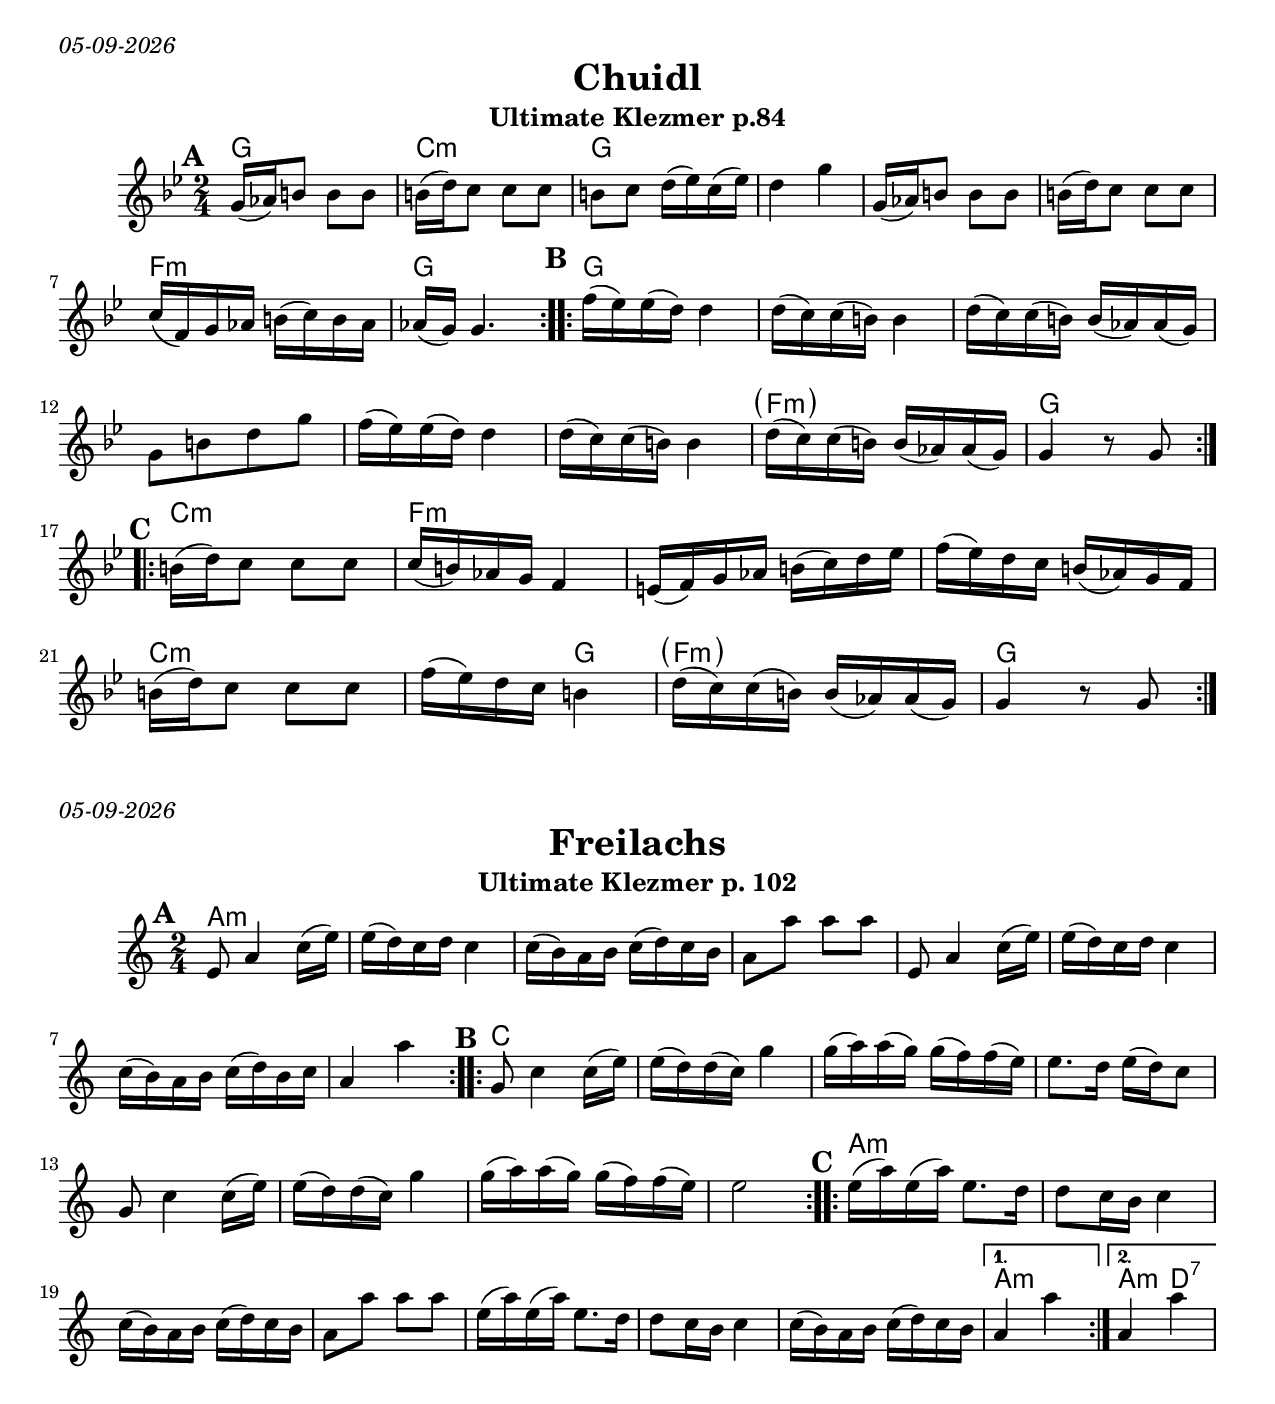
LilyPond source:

\version "2.18.0"
\paper {
  print-all-headers = ##t
  #(set-paper-size "letter")
  #(set-paper-size "letter")
}
\version "2.18.0"
\include "english.ly"
\paper{
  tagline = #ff
  print-all-headers = ##t
  #(set-paper-size "letter")
}
date = #(strftime "%d-%m-%Y" (localtime (current-time)))

\markup{ \italic{ \date }  }

%\markup{ Got something to say? }

global = {
  \clef treble
  \key g \minor
  \time 2/4
  \set Score.markFormatter = #format-mark-box-alphabet
}

%#################################### Melody ########################
%melody =  \transpose c d \relative c' {  %transpose for clarinet
melody = \relative c'' {
  \global
  %\partial 16*3 a16 d f   %lead in notes

  \repeat volta 2{
   \mark \default
   g16(af) b8 b b
   b16 (d)c8 c c
   b8 c d16(ef) c(ef)
   d4 g

   g,16(af) b8 b b
   b16 (d)c8 c c
   c16(f,) g af b(c) b af
   af16(g) g4.
  }

 % \break
  \repeat volta 2{
   \mark \default
   f'16(ef) ef(d) d4
   d16(c) c(b) b4
   d16(c) c(b) b(af) af(g)
   g8 [b d g]

   f16(ef) ef(d) d4
   d16(c) c(b) b4
   d16(c) c(b) b(af) af(g)
   g4 r8 g
    \break
  }


  \repeat volta 2{
  \mark \default
  b16(d) c8 c c
  c16 (b) af g f4
  e16(f) g af  b(c) d ef %not marked?
  f16(ef) d c b(af) g f

  b16(d) c8 c c
  f16(ef) d c b4
  d16(c) c(b) b(af) af(g)
   g4 r8 g

  }
}
%################################# Lyrics #####################
%\addlyrics{ \set stanza = #"1. " }
%################################# Chords #######################
harmonies = \chordmode {
  g2
  c2:m
  g2*4
  f2:m
  g2
  %b
  g2*6
  \parenthesize f2:m
  g2
  %c
  c2:m
  f2*3:m
  c4*3:m
  g4
  \parenthesize f2:m
  g2


}

\score {
  % transpose score below
  %\transpose c d
  <<
    \new ChordNames {
      \set chordChanges = ##f
      \harmonies
    }
    \new Staff   \melody
  >>
  \header{
    title= "Chuidl"
    subtitle="Ultimate Klezmer p.84"
    composer= ""
    instrument =""
    arranger= ""
  }
  \layout{indent = 1.0\cm}
  \midi {
    \tempo 4 = 120

    % \midi { }
  }
}
%{
% more verses:
\markup{}
\markup {
  \font-size #2
  \fill-line {
    \hspace #0.1 % distance from left margin
    \column {
      \line { "1."
	\column {
	  ""
	}
      }
      \hspace #0.2 % vertical distance between verses
      \line { "2."
	\column {
	 ""
	}
      }
    }
    \hspace #0.1  % horiz. distance between columns
    \column {
      \line { "3."
	\column {
	  ""
	}
      }
      \hspace #0.2 % distance between verses
      \line { "4."
	\column {
	 ""
	}
      }
    }
    \hspace #0.1 % distance to right margin
  }
}

%}

\version "2.18.0"
\include "english.ly"
\paper{
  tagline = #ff
  print-all-headers = ##t
  #(set-paper-size "letter")
}
date = #(strftime "%d-%m-%Y" (localtime (current-time)))

\markup{ \italic{ \date }  }

%\markup{ Got something to say? }

global = {
  \clef treble
  \key a \minor
  \time 2/4
  \set Score.markFormatter = #format-mark-box-alphabet
}

%#################################### Melody ########################
%melody =  \transpose c d \relative c' {  %transpose for clarinet
melody = \relative c' {
  \global
  %\partial 16*3 a16 d f   %lead in notes

  \repeat volta 2{
   \mark \default
   e8 a4  c16(e)
   e16(d) c d c4
   c16(b) a b c(d) c b
   a8 a' a a

   e,8 a4 c16(e)
   e16(d) c d c4
   c16(b) a b c(d) b c
   a4 a'
  }


  \repeat volta 2{
   \mark \default
   g,8 c4 c16(e)
   e16(d) d(c) g'4
   g16(a) a(g) g(f) f(e)
   e8. d16 e(d) c8

   g8 c4 c16(e)
   e16(d) d(c) g'4
   g16(a) a(g) g(f) f(e)
   e2
  }

 \repeat volta 2{
 \mark \default
 e16(a) e (a) e8. d16
 d8 c16 b c4
 c16(b) a b c(d) c b
 a8 a' a a

 e16(a) e (a) e8. d16
 d8 c16 b c4
 c16(b) a b c(d) c b
 %a4 a'
 }
 \alternative{
   {a4 a'}
   {a,4 a'}
}
}
%################################# Lyrics #####################
%\addlyrics{ \set stanza = #"1. " }
%################################# Chords #######################
harmonies = \chordmode {
  a2*8:m
  c2*8
  a2*7:m
  a2:m
  a4:m d4:7

}

\score {
  % transpose score below
  %\transpose c d
  <<
    \new ChordNames {
      \set chordChanges = ##f
      \harmonies
    }
    \new Staff   \melody
  >>
  \header{
    title= "Freilachs"
    subtitle="Ultimate Klezmer p. 102"
    composer= ""
    instrument =""
    arranger= ""
  }
  \layout{indent = 1.0\cm}
  \midi {
    \tempo 4 = 120

    % \midi { }
  }
}
%{
% more verses:
\markup{}
\markup {
  \font-size #2
  \fill-line {
    \hspace #0.1 % distance from left margin
    \column {
      \line { "1."
	\column {
	  ""
	}
      }
      \hspace #0.2 % vertical distance between verses
      \line { "2."
	\column {
	 ""
	}
      }
    }
    \hspace #0.1  % horiz. distance between columns
    \column {
      \line { "3."
	\column {
	  ""
	}
      }
      \hspace #0.2 % distance between verses
      \line { "4."
	\column {
	 ""
	}
      }
    }
    \hspace #0.1 % distance to right margin
  }
}

%}

